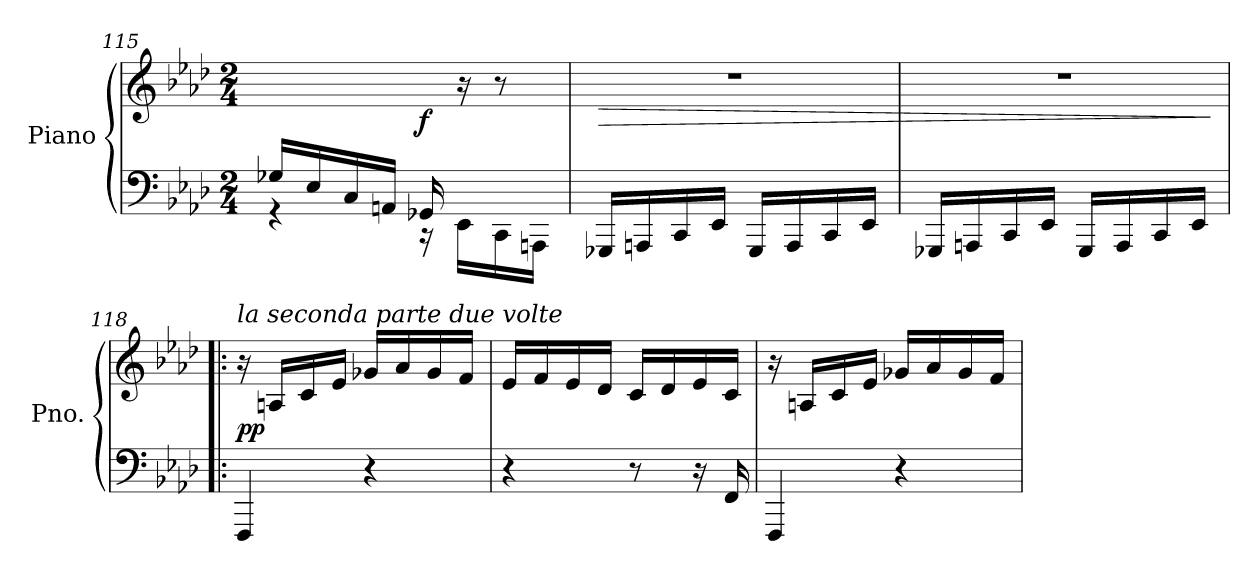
**kern	**kern	**dynam
*part1	*part1	*part1
*staff2	*staff1	*staff1/2
*I"Piano	*	*
*I'Pno.	*	*
*clefF4	*clefG2	*
*k[b-e-a-d-]	*k[b-e-a-d-]	*
*M2/4	*M2/4	*
=115	=115	=115
*^	*	*
16G-X/LL	4rGG	4ryy	.
16E-/	.	.	.
16C/	.	.	.
16AAn/JJ	.	.	.
!	!	!	!LO:DY:b
16GG-X/	16rCC	16ryy	f
8.ryy	16EE-\LL	16r	.
.	16CC\	8r	.
.	16AAAn\JJ	.	.
=116	=116	=116	=116
!	!	!	!LO:HP:b
*v	*v	*	*
16GGG-X/LL	2r	>
16AAAn/	.	.
16CC/	.	.
16EE-/JJ	.	.
16GGG-/LL	.	.
16AAA/	.	.
16CC/	.	.
16EE-/JJ	.	.
!!LO:LB:g=z
=117	=117	=117
16GGG-X/LL	2r	.
16AAAn/	.	.
16CC/	.	.
16EE-/JJ	.	.
16GGG-/LL	.	.
16AAA/	.	.
16CC/	.	.
16EE-/JJ	.	.
.	.	]
!!LO:PB:g=z
=118!|:	=118!|:	=118!|:
!	!LO:TX:a:i:t=la seconda parte due volte	!
!	!	!LO:DY:b
4FFF/	16r	pp
.	16An/LL	.
.	16c/	.
.	16e-/JJ	.
4r	16g-X/LL	.
.	16a-/	.
.	16g-/	.
.	16f/JJ	.
=119	=119	=119
4r	16e-/LL	.
.	16f/	.
.	16e-/	.
.	16d-/JJ	.
8r	16c/LL	.
.	16d-/	.
16r	16e-/	.
16FF/	16c/JJ	.
=120	=120	=120
4FFF/	16r	.
.	16An/LL	.
.	16c/	.
.	16e-/JJ	.
4r	16g-X/LL	.
.	16a-/	.
.	16g-/	.
.	16f/JJ	.
=	=	=
*-	*-	*-
